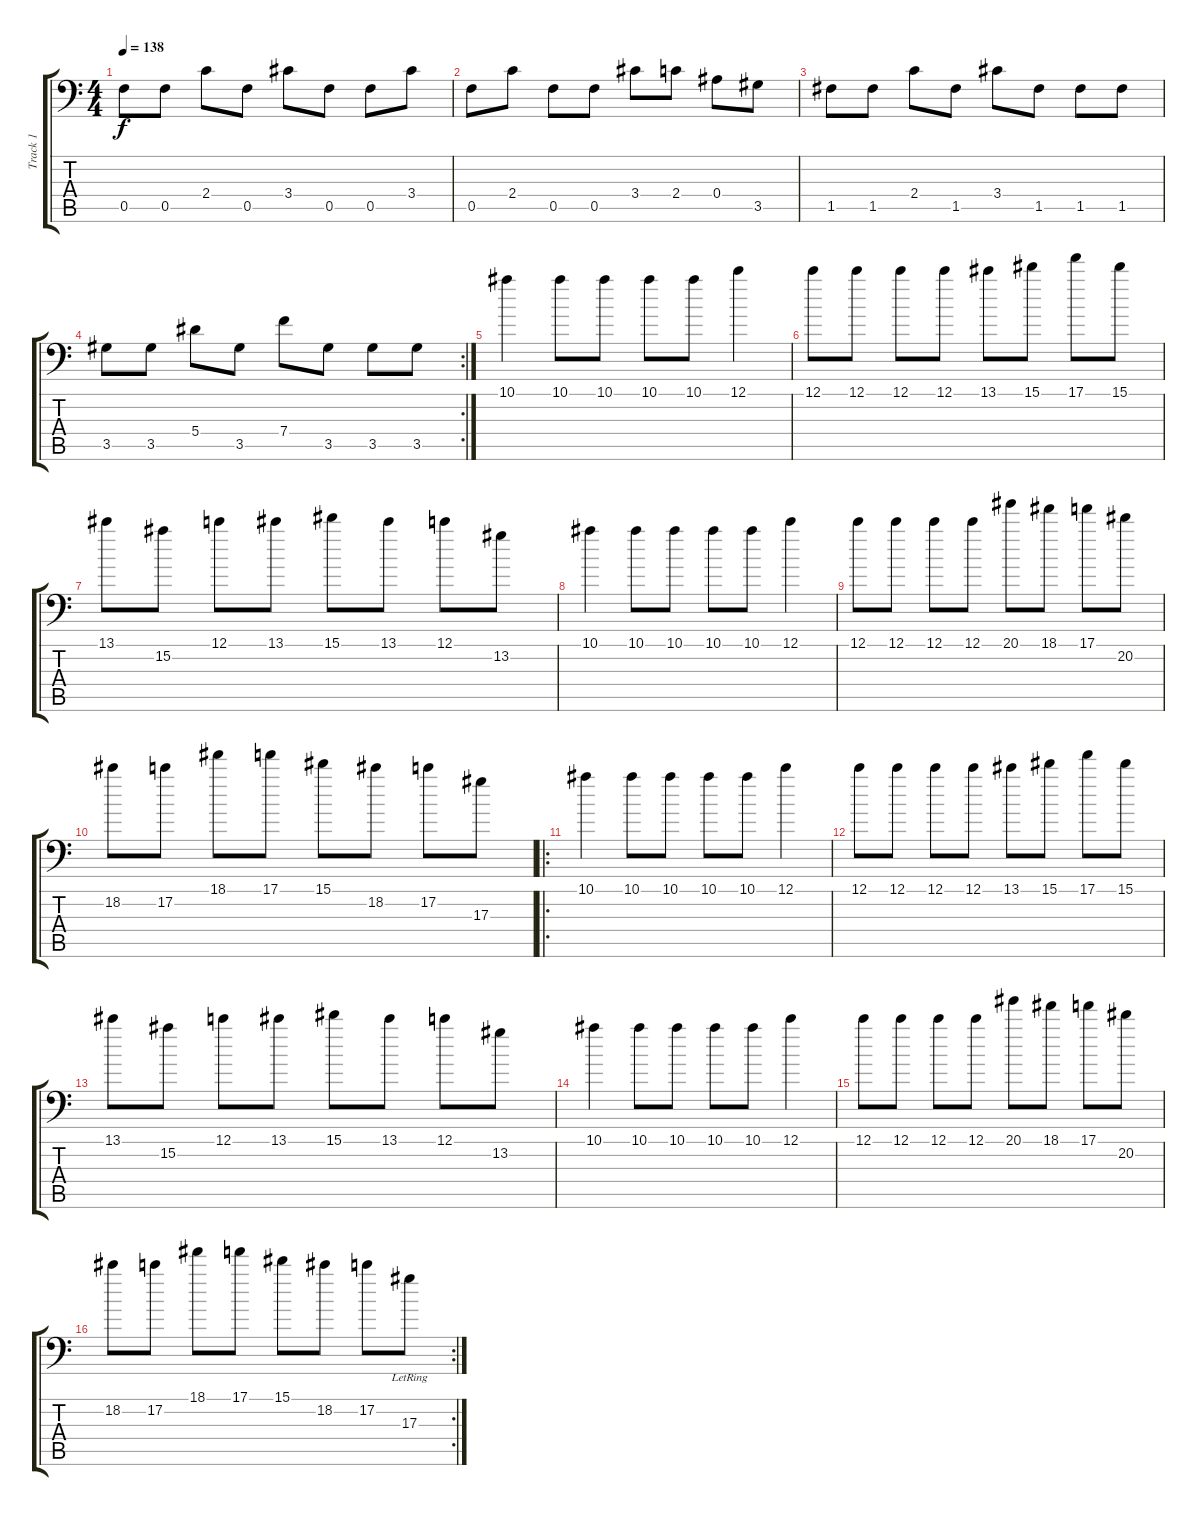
\track ("Track 1" "Track 1") {instrument distortionguitar}
\staff {score tabs}
\tuning (C4 G3 Eb3 Bb2 F2 Bb1) {hide}
\ts (4 4)
\tempo 138
\clef f4
\ks c
0.5.8{dy f} 0.5.8 2.4.8 0.5.8 3.4.8 0.5.8 0.5.8 3.4.8 |
0.5.8 2.4.8 0.5.8 0.5.8 3.4.8 2.4.8 0.4.8 3.5.8 |
1.5.8 1.5.8 2.4.8 1.5.8 3.4.8 1.5.8 1.5.8 1.5.8 |
\rc 2
3.5.8 3.5.8 5.4.8 3.5.8 7.4.8 3.5.8 3.5.8 3.5.8 |
10.1.4 10.1.8 10.1.8 10.1.8 10.1.8 12.1.4 |
12.1.8 12.1.8 12.1.8 12.1.8 13.1.8 15.1.8 17.1.8 15.1.8 |
13.1.8 15.2.8 12.1.8 13.1.8 15.1.8 13.1.8 12.1.8 13.2.8 |
10.1.4 10.1.8 10.1.8 10.1.8 10.1.8 12.1.4 |
12.1.8 12.1.8 12.1.8 12.1.8 20.1.8 18.1.8 17.1.8 20.2.8 |
18.2.8 17.2.8 18.1.8 17.1.8 15.1.8 18.2.8 17.2.8 17.3.8 |
\ro
10.1.4 10.1.8 10.1.8 10.1.8 10.1.8 12.1.4 |
12.1.8 12.1.8 12.1.8 12.1.8 13.1.8 15.1.8 17.1.8 15.1.8 |
13.1.8 15.2.8 12.1.8 13.1.8 15.1.8 13.1.8 12.1.8 13.2.8 |
10.1.4 10.1.8 10.1.8 10.1.8 10.1.8 12.1.4 |
12.1.8 12.1.8 12.1.8 12.1.8 20.1.8 18.1.8 17.1.8 20.2.8 |
\rc 2
18.2.8 17.2.8 18.1.8 17.1.8 15.1.8 18.2.8 17.2.8 17.3{lr}.8
